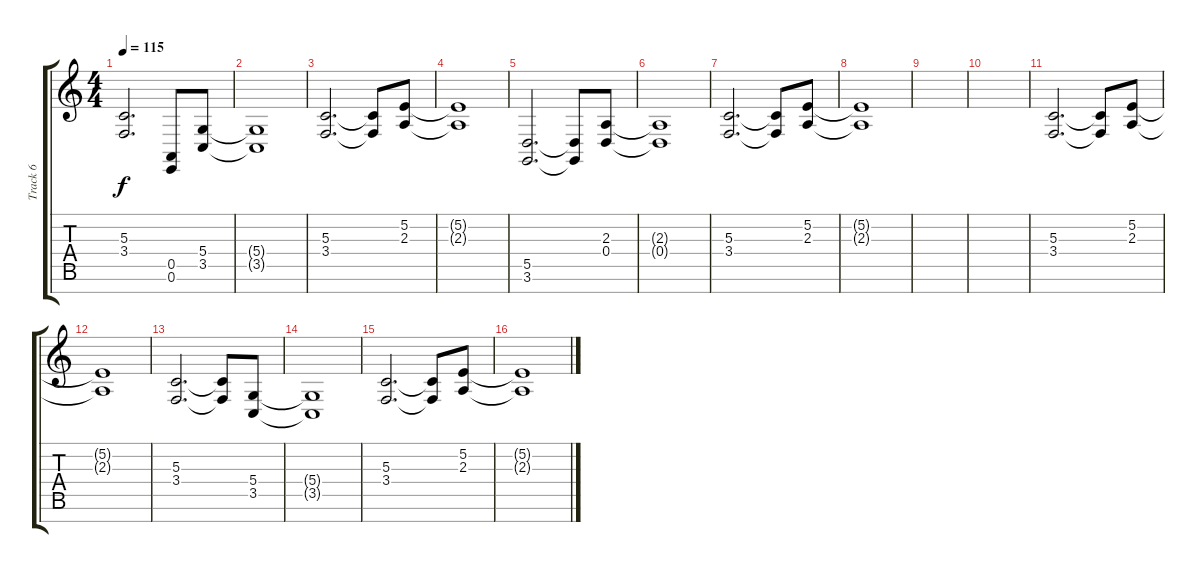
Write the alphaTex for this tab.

\track ("Track 6" "Track 6") {instrument drawbarorgan}
\staff {score tabs}
\tuning (E4 B3 G3 D3 A2 E2 B1) {hide}
\ts (4 4)
\tempo 115
\clef g2
\ks c
(5.3 3.4).2{d dy f} (0.5{t} 0.6{t}).8 (5.4 3.5).8 |
(5.4{t} 3.5{t}).1 |
(5.3 3.4).2{d} (5.3{t} 3.4{t}).8 (5.2 2.3).8 |
(5.2{t} 2.3{t}).1 |
(5.5 3.6).2{d} (5.5{t} 3.6{t}).8 (2.3 0.4).8 |
(2.3{t} 0.4{t}).1 |
(5.3 3.4).2{d} (5.3{t} 3.4{t}).8 (5.2 2.3).8 |
(5.2{t} 2.3{t}).1 |
|
|
(5.3 3.4).2{d} (5.3{t} 3.4{t}).8 (5.2 2.3).8 |
(5.2{t} 2.3{t}).1 |
(5.3 3.4).2{d} (5.3{t} 3.4{t}).8 (5.4 3.5).8 |
(5.4{t} 3.5{t}).1 |
(5.3 3.4).2{d} (5.3{t} 3.4{t}).8 (5.2 2.3).8 |
(5.2{t} 2.3{t}).1
